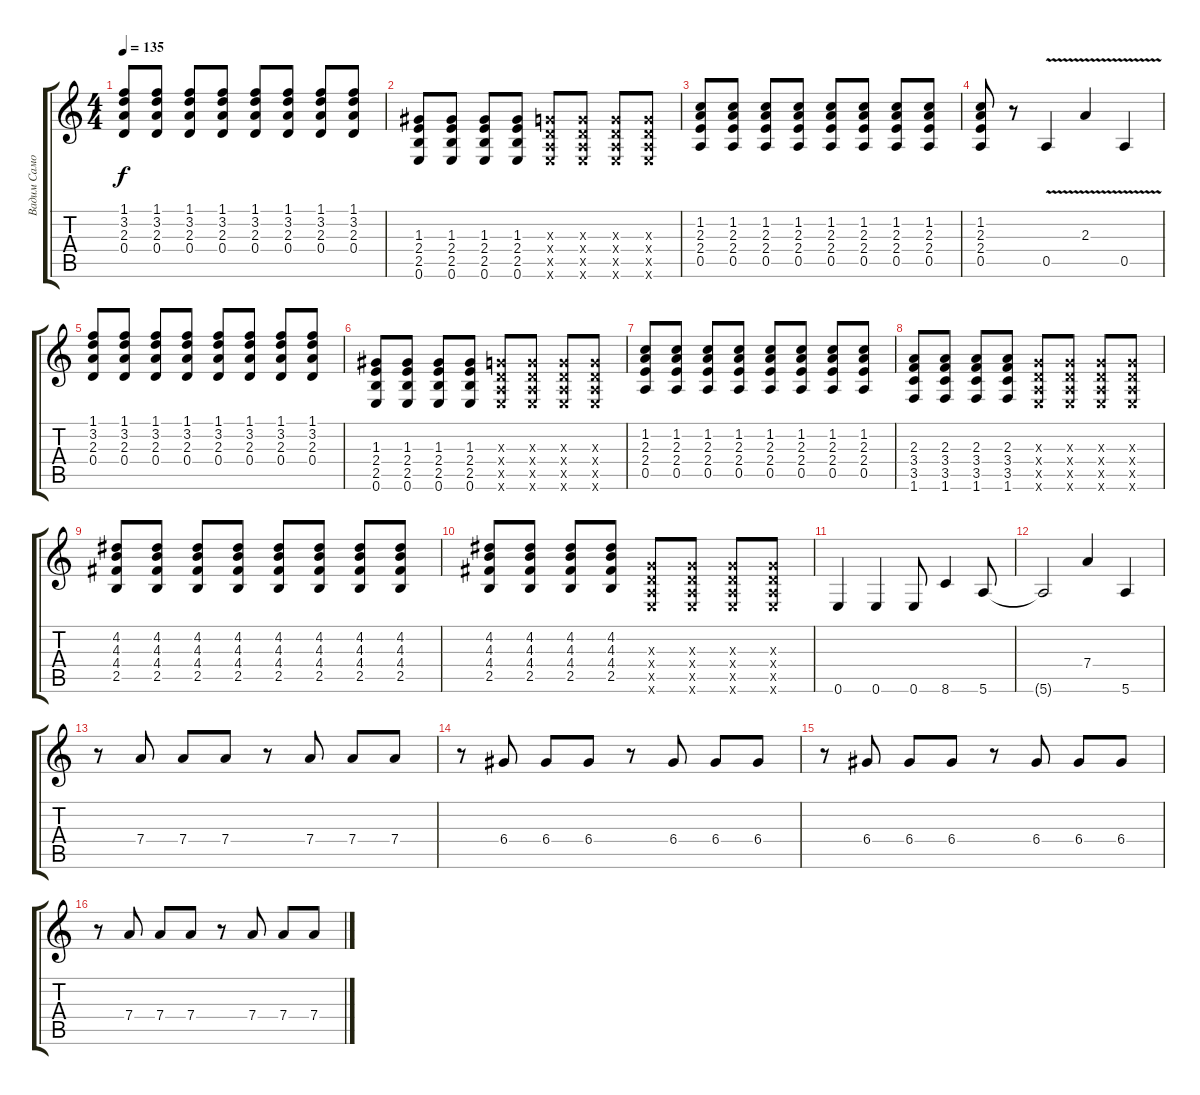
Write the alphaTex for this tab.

\track ("Вадим Самойлов" "Вадим Само") {instrument overdrivenguitar}
\staff {score tabs}
\tuning (E4 B3 G3 D3 A2 E2) {hide}
\ts (4 4)
\tempo 135
\clef g2
\ks c
(1.1 3.2 2.3 0.4).8{dy f volume 14} (1.1 3.2 2.3 0.4).8 (1.1 3.2 2.3 0.4).8 (1.1 3.2 2.3 0.4).8 (1.1 3.2 2.3 0.4).8 (1.1 3.2 2.3 0.4).8 (1.1 3.2 2.3 0.4).8 (1.1 3.2 2.3 0.4).8 |
(1.3 2.4 2.5 0.6).8 (1.3 2.4 2.5 0.6).8 (1.3 2.4 2.5 0.6).8 (1.3 2.4 2.5 0.6).8 (0.3{x} 0.4{x} 0.5{x} 0.6{x}).8 (0.3{x} 0.4{x} 0.5{x} 0.6{x}).8 (0.3{x} 0.4{x} 0.5{x} 0.6{x}).8 (0.3{x} 0.4{x} 0.5{x} 0.6{x}).8 |
(1.2 2.3 2.4 0.5).8 (1.2 2.3 2.4 0.5).8 (1.2 2.3 2.4 0.5).8 (1.2 2.3 2.4 0.5).8 (1.2 2.3 2.4 0.5).8 (1.2 2.3 2.4 0.5).8 (1.2 2.3 2.4 0.5).8 (1.2 2.3 2.4 0.5).8 |
(1.2 2.3 2.4 0.5).8 r.8 0.5{v}.4 2.3{v}.4 0.5{v}.4 |
(1.1 3.2 2.3 0.4).8{volume 14} (1.1 3.2 2.3 0.4).8 (1.1 3.2 2.3 0.4).8 (1.1 3.2 2.3 0.4).8 (1.1 3.2 2.3 0.4).8 (1.1 3.2 2.3 0.4).8 (1.1 3.2 2.3 0.4).8 (1.1 3.2 2.3 0.4).8 |
(1.3 2.4 2.5 0.6).8 (1.3 2.4 2.5 0.6).8 (1.3 2.4 2.5 0.6).8 (1.3 2.4 2.5 0.6).8 (0.3{x} 0.4{x} 0.5{x} 0.6{x}).8 (0.3{x} 0.4{x} 0.5{x} 0.6{x}).8 (0.3{x} 0.4{x} 0.5{x} 0.6{x}).8 (0.3{x} 0.4{x} 0.5{x} 0.6{x}).8 |
(1.2 2.3 2.4 0.5).8 (1.2 2.3 2.4 0.5).8 (1.2 2.3 2.4 0.5).8 (1.2 2.3 2.4 0.5).8 (1.2 2.3 2.4 0.5).8 (1.2 2.3 2.4 0.5).8 (1.2 2.3 2.4 0.5).8 (1.2 2.3 2.4 0.5).8 |
(2.3 3.4 3.5 1.6).8 (2.3 3.4 3.5 1.6).8 (2.3 3.4 3.5 1.6).8 (2.3 3.4 3.5 1.6).8 (0.3{x} 0.4{x} 0.5{x} 0.6{x}).8 (0.3{x} 0.4{x} 0.5{x} 0.6{x}).8 (0.3{x} 0.4{x} 0.5{x} 0.6{x}).8 (0.3{x} 0.4{x} 0.5{x} 0.6{x}).8 |
(4.2 4.3 4.4 2.5).8 (4.2 4.3 4.4 2.5).8 (4.2 4.3 4.4 2.5).8 (4.2 4.3 4.4 2.5).8 (4.2 4.3 4.4 2.5).8 (4.2 4.3 4.4 2.5).8 (4.2 4.3 4.4 2.5).8 (4.2 4.3 4.4 2.5).8 |
(4.2 4.3 4.4 2.5).8 (4.2 4.3 4.4 2.5).8 (4.2 4.3 4.4 2.5).8 (4.2 4.3 4.4 2.5).8 (0.3{x} 0.4{x} 0.5{x} 0.6{x}).8 (0.3{x} 0.4{x} 0.5{x} 0.6{x}).8 (0.3{x} 0.4{x} 0.5{x} 0.6{x}).8 (0.3{x} 0.4{x} 0.5{x} 0.6{x}).8 |
0.6.4 0.6.4 0.6.8 8.6.4 5.6.8 |
5.6{t}.2 7.4.4 5.6.4 |
r.8 7.4.8 7.4.8 7.4.8 r.8 7.4.8 7.4.8 7.4.8 |
r.8 6.4.8 6.4.8 6.4.8 r.8 6.4.8 6.4.8 6.4.8 |
r.8 6.4.8 6.4.8 6.4.8 r.8 6.4.8 6.4.8 6.4.8 |
r.8 7.4.8 7.4.8 7.4.8 r.8 7.4.8 7.4.8 7.4.8
